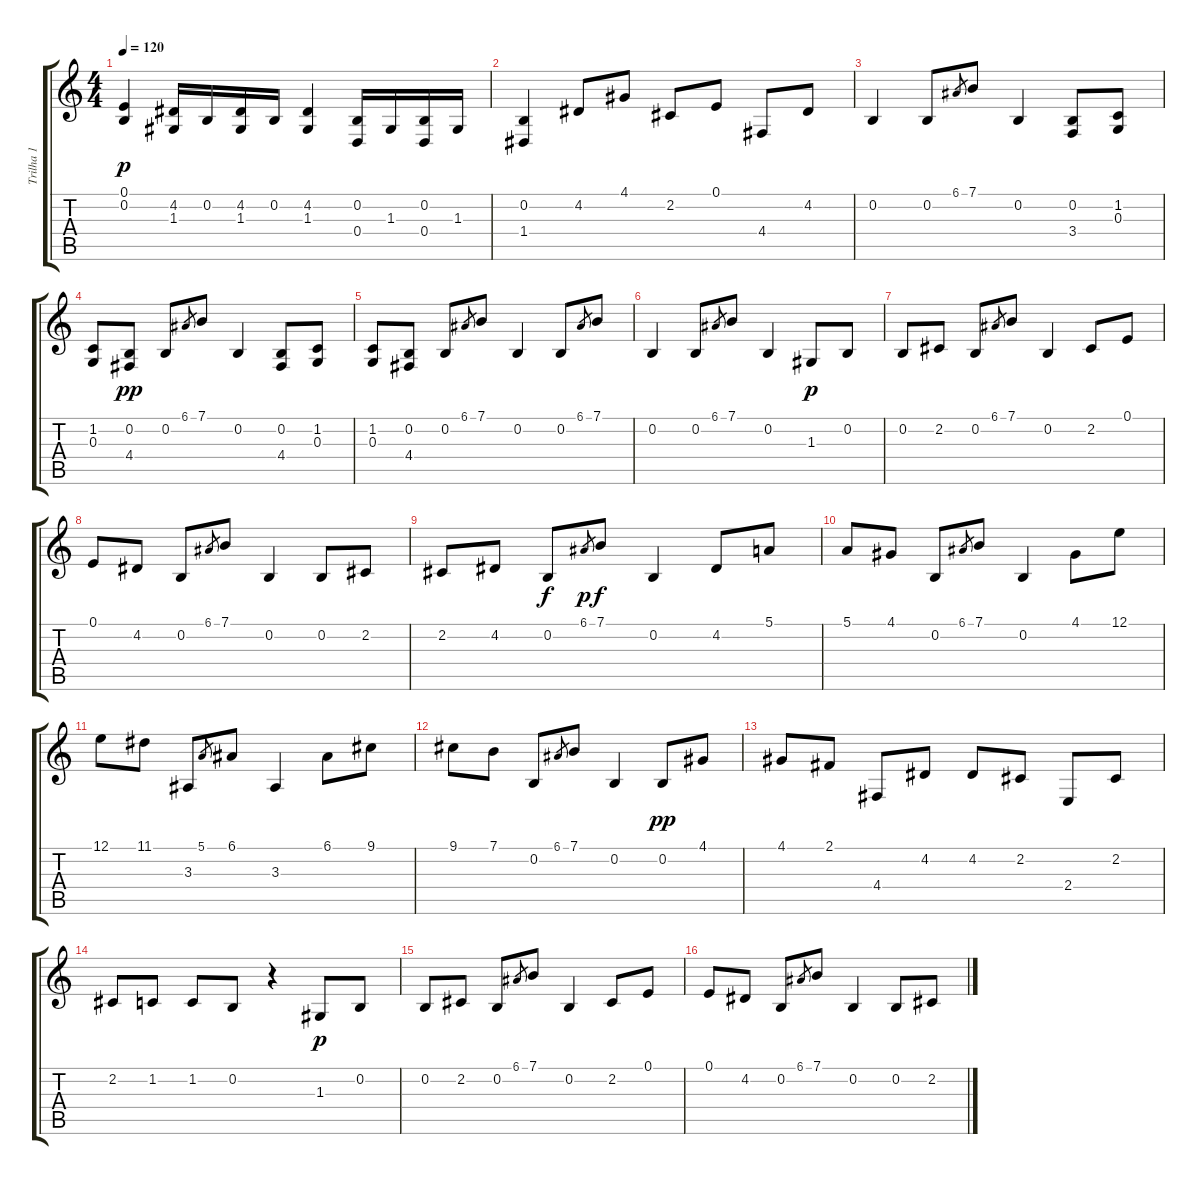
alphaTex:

\track ("Trilha 1" "Trilha 1") {instrument acousticgrandpiano}
\staff {score tabs}
\tuning (E4 B3 G3 D3 A2 E2) {hide}
\ts (4 4)
\tempo 120
\clef g2
\ks c
(0.1 0.2).4{dy p} (4.2 1.3).16 0.2.16 (4.2 1.3).16 0.2.16 (4.2 1.3).4 (0.2 0.4).16 1.3.16 (0.2 0.4).16 1.3.16 |
(0.2 1.4).4 4.2.8 4.1.8 2.2.8 0.1.8 4.4.8 4.2.8 |
0.2.4 0.2.8 6.1.8{gr} 7.1.8 0.2.4 (0.2 3.4).8 (1.2 0.3).8 |
(1.2 0.3).8 (0.2 4.4).8{dy pp} 0.2.8 6.1.8{gr} 7.1.8 0.2.4 (0.2 4.4).8 (1.2 0.3).8 |
(1.2 0.3).8 (0.2 4.4).8 0.2.8 6.1.8{gr} 7.1.8 0.2.4 0.2.8 6.1.8{gr} 7.1.8 |
0.2.4 0.2.8 6.1.8{gr} 7.1.8 0.2.4 1.3.8{dy p} 0.2.8 |
0.2.8 2.2.8 0.2.8 6.1.8{gr} 7.1.8 0.2.4 2.2.8 0.1.8 |
0.1.8 4.2.8 0.2.8 6.1.8{gr} 7.1.8 0.2.4 0.2.8 2.2.8 |
2.2.8 4.2.8 0.2.8{dy f} 6.1.8{gr dy p} 7.1.8{dy f} 0.2.4 4.2.8 5.1.8 |
5.1.8 4.1.8 0.2.8 6.1.8{gr} 7.1.8 0.2.4 4.1.8 12.1.8 |
12.1.8 11.1.8 3.3.8 5.1.8{gr} 6.1.8 3.3.4 6.1.8 9.1.8 |
9.1.8 7.1.8 0.2.8 6.1.8{gr} 7.1.8 0.2.4 0.2.8{dy pp} 4.1.8 |
4.1.8 2.1.8 4.4.8 4.2.8 4.2.8 2.2.8 2.4.8 2.2.8 |
2.2.8 1.2.8 1.2.8 0.2.8 r.4 1.3.8{dy p} 0.2.8 |
0.2.8 2.2.8 0.2.8 6.1.8{gr} 7.1.8 0.2.4 2.2.8 0.1.8 |
0.1.8 4.2.8 0.2.8 6.1.8{gr} 7.1.8 0.2.4 0.2.8 2.2.8
